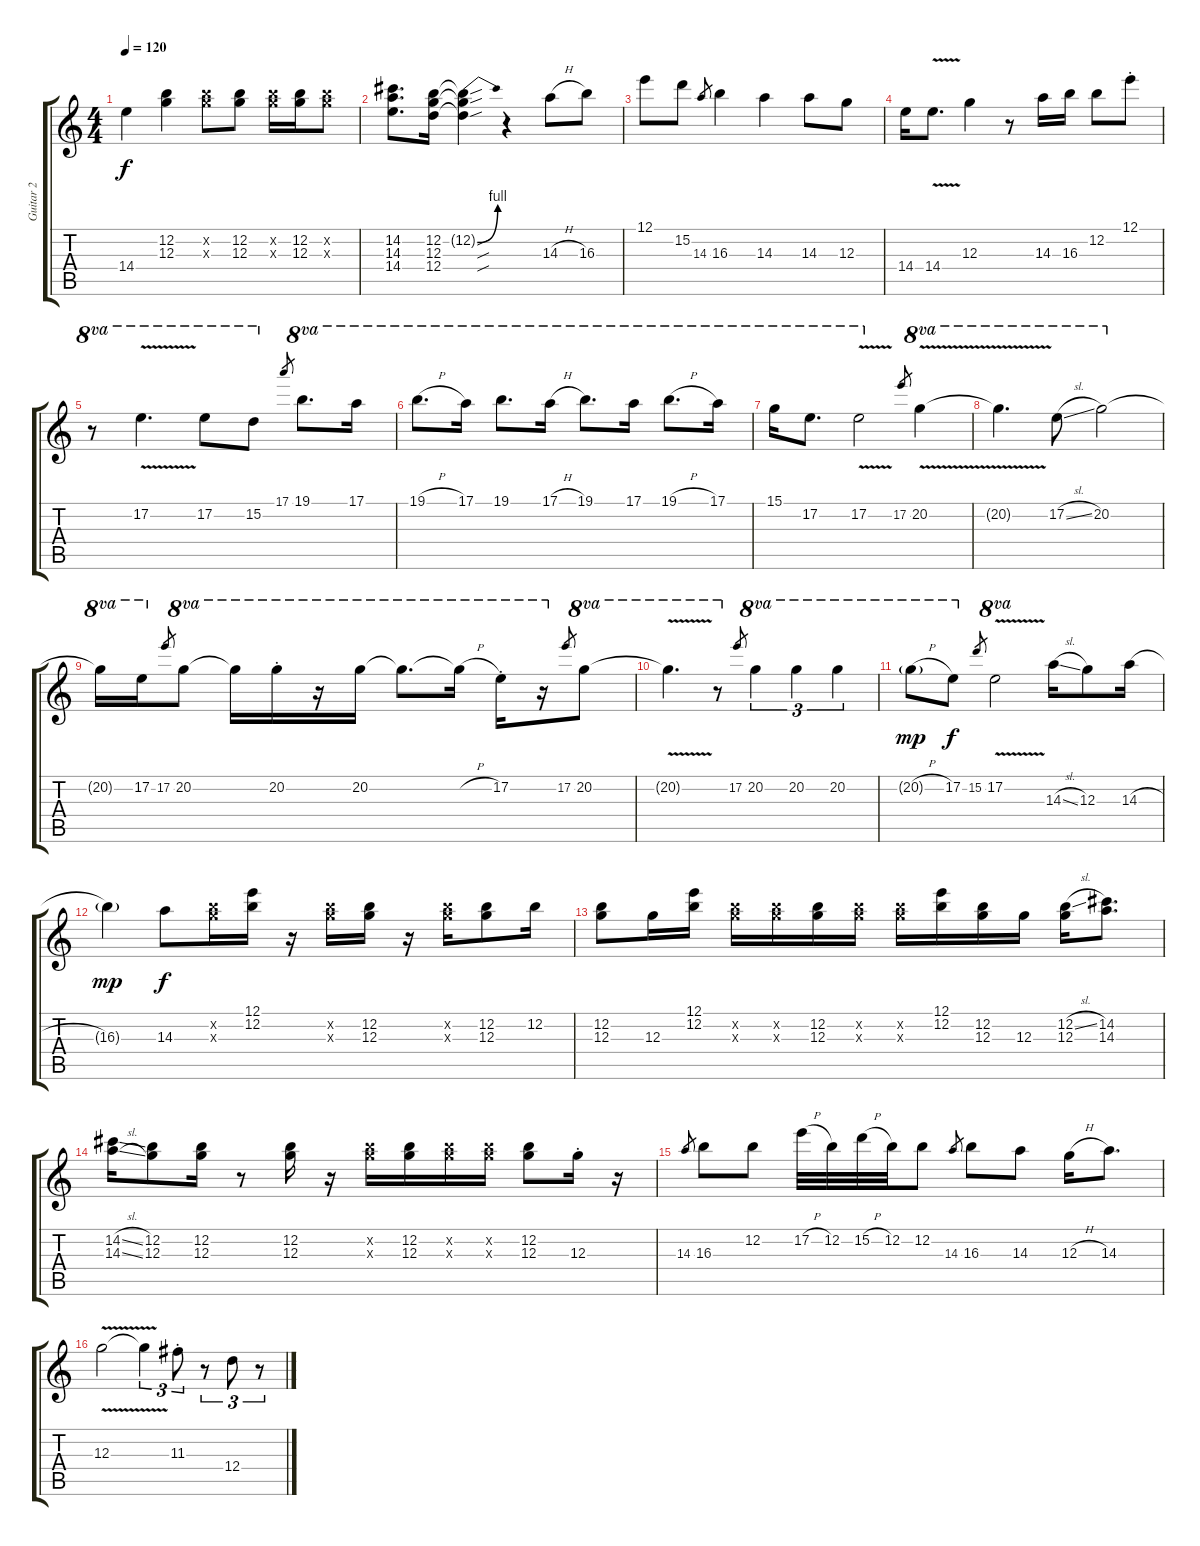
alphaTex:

\track ("Guitar 2" "Guitar 2") {instrument overdrivenguitar}
\staff {score tabs}
\tuning (E4 B3 G3 D3 A2 E2) {hide}
\ts (4 4)
\tempo 120
\clef g2
\ks c
14.4{t}.4{dy f} (12.2 12.3).4 (12.2{x} 12.3{x}).8 (12.2 12.3).8 (12.2{x} 12.3{x}).16 (12.2 12.3).16 (12.2{x} 12.3{x}).8 |
(14.2 14.3 14.4).8{d} (12.2 12.3 12.4).16 (12.2{be (bend 0 0 60 4) sou t} 12.3{sou t} 12.4{sou t}).4 r.4 14.3{h}.8 16.3.8 |
12.1.8 15.2.8 14.3.8{gr} 16.3.4 14.3.4 14.3.8 12.3.8 |
14.4.16 14.4{v}.8{d} 12.3.4 r.8 14.3.16 16.3.16 12.2.8 12.1{st}.8 |
r.8{ot 8va} 17.2{v}.4{d ot 8va} 17.2.8{ot 8va} 15.2.8{ot 8va} 17.1.8{gr} 19.1.8{d ot 8va} 17.1.16{ot 8va} |
19.1{h}.8{d ot 8va} 17.1.16{ot 8va} 19.1.8{d ot 8va} 17.1{h}.16{ot 8va} 19.1.8{d ot 8va} 17.1.16{ot 8va} 19.1{h}.8{d ot 8va} 17.1.16{ot 8va} |
15.1.16{ot 8va} 17.2.8{d ot 8va} 17.2{v}.2{ot 8va} 17.2.8{gr} 20.2{v}.4{ot 8va} |
20.2{t}.4{d ot 8va} 17.2{sl}.8{ot 8va} 20.2.2{ot 8va} |
20.2{t}.16{ot 8va} 17.2.16{ot 8va} 17.2.8{gr} 20.2.8{ot 8va} 20.2{t}.16{ot 8va} 20.2{st}.16{ot 8va} r.16{ot 8va} 20.2.16{ot 8va} 20.2{t}.8{d ot 8va} 20.2{h t}.16{ot 8va} 17.2{st}.16{ot 8va} r.16{ot 8va} 17.2.8{gr} 20.2.8{ot 8va} |
20.2{v t}.4{d ot 8va} r.8{ot 8va} 17.2.8{gr} 20.2.4{tu (3 2) ot 8va} 20.2.4{tu (3 2) ot 8va} 20.2.4{tu (3 2) ot 8va} |
20.2{h g}.8{ot 8va dy mp} 17.2.8{ot 8va dy f} 15.2.8{gr} 17.2{v}.2{ot 8va} 14.3{sl}.16 12.3.8 14.3{h}.16 |
16.3{g}.4{dy mp} 14.3.8{dy f} (12.2{x} 12.3{x}).16 (12.1 12.2).16 r.16 (12.2{x} 12.3{x}).16 (12.2 12.3).16 r.16 (12.2{x} 12.3{x}).16 (12.2 12.3).8 12.2.16 |
(12.2 12.3).8 12.3.16 (12.1 12.2).16 (12.2{x} 12.3{x}).16 (12.2{x} 12.3{x}).16 (12.2 12.3).16 (12.2{x} 12.3{x}).16 (12.2{x} 12.3{x}).16 (12.1 12.2).16 (12.2 12.3).16 12.3.16 (12.2{sl} 12.3).16 (14.2 14.3).8{d} |
(14.2{sl} 14.3{sl}).16 (12.2 12.3).8 (12.2 12.3).16 r.8 (12.2 12.3).16 r.16 (12.2{x} 12.3{x}).16 (12.2 12.3).16 (12.2{x} 12.3{x}).16 (12.2{x} 12.3{x}).16 (12.2 12.3).8 12.3{st}.16 r.16 |
14.3.8{gr} 16.3.8 12.2.8 17.2{h}.32 12.2.32 15.2{h}.32 12.2.32 12.2.8 14.3.8{gr} 16.3.8 14.3.8 12.3{h}.16 14.3.8{d} |
12.3{v}.2 12.3{t}.4{tu (3 2)} 11.3{st}.8{tu (3 2)} r.8{tu (3 2)} 12.4.8{tu (3 2)} r.8{tu (3 2)}
